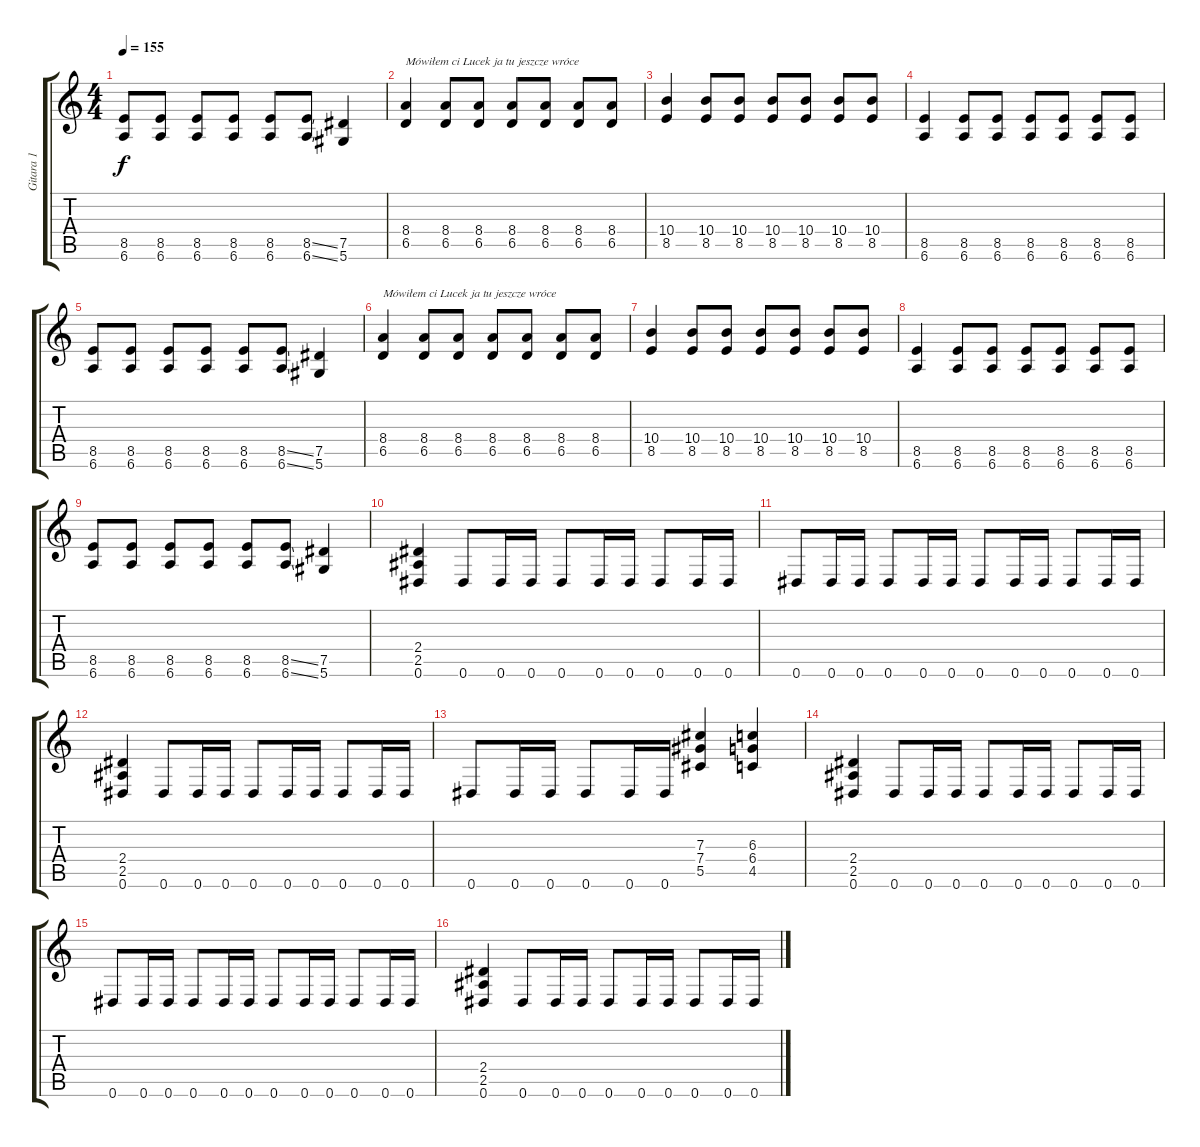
\track ("Gitara 1" "Gitara 1") {instrument distortionguitar}
\staff {score tabs}
\tuning (Eb4 Bb3 Gb3 Db3 Ab2 Eb2) {hide}
\ts (4 4)
\tempo 155
\clef g2
\ks c
(8.5 6.6).8{dy f} (8.5 6.6).8 (8.5 6.6).8 (8.5 6.6).8 (8.5 6.6).8 (8.5{ss} 6.6{ss}).8 (7.5 5.6).4 |
(8.4 6.5).4{txt "Mówiłem ci Lucek ja tu jeszcze wróce"} (8.4 6.5).8 (8.4 6.5).8 (8.4 6.5).8 (8.4 6.5).8 (8.4 6.5).8 (8.4 6.5).8 |
(10.4 8.5).4 (10.4 8.5).8 (10.4 8.5).8 (10.4 8.5).8 (10.4 8.5).8 (10.4 8.5).8 (10.4 8.5).8 |
(8.5 6.6).4 (8.5 6.6).8 (8.5 6.6).8 (8.5 6.6).8 (8.5 6.6).8 (8.5 6.6).8 (8.5 6.6).8 |
(8.5 6.6).8 (8.5 6.6).8 (8.5 6.6).8 (8.5 6.6).8 (8.5 6.6).8 (8.5{ss} 6.6{ss}).8 (7.5 5.6).4 |
(8.4 6.5).4{txt "Mówiłem ci Lucek ja tu jeszcze wróce"} (8.4 6.5).8 (8.4 6.5).8 (8.4 6.5).8 (8.4 6.5).8 (8.4 6.5).8 (8.4 6.5).8 |
(10.4 8.5).4 (10.4 8.5).8 (10.4 8.5).8 (10.4 8.5).8 (10.4 8.5).8 (10.4 8.5).8 (10.4 8.5).8 |
(8.5 6.6).4 (8.5 6.6).8 (8.5 6.6).8 (8.5 6.6).8 (8.5 6.6).8 (8.5 6.6).8 (8.5 6.6).8 |
(8.5 6.6).8 (8.5 6.6).8 (8.5 6.6).8 (8.5 6.6).8 (8.5 6.6).8 (8.5{ss} 6.6{ss}).8 (7.5 5.6).4 |
(2.4 2.5 0.6).4 0.6.8 0.6.16 0.6.16 0.6.8 0.6.16 0.6.16 0.6.8 0.6.16 0.6.16 |
0.6.8 0.6.16 0.6.16 0.6.8 0.6.16 0.6.16 0.6.8 0.6.16 0.6.16 0.6.8 0.6.16 0.6.16 |
(2.4 2.5 0.6).4 0.6.8 0.6.16 0.6.16 0.6.8 0.6.16 0.6.16 0.6.8 0.6.16 0.6.16 |
0.6.8 0.6.16 0.6.16 0.6.8 0.6.16 0.6.16 (7.3 7.4 5.5).4 (6.3 6.4 4.5).4 |
(2.4 2.5 0.6).4 0.6.8 0.6.16 0.6.16 0.6.8 0.6.16 0.6.16 0.6.8 0.6.16 0.6.16 |
0.6.8 0.6.16 0.6.16 0.6.8 0.6.16 0.6.16 0.6.8 0.6.16 0.6.16 0.6.8 0.6.16 0.6.16 |
(2.4 2.5 0.6).4 0.6.8 0.6.16 0.6.16 0.6.8 0.6.16 0.6.16 0.6.8 0.6.16 0.6.16
